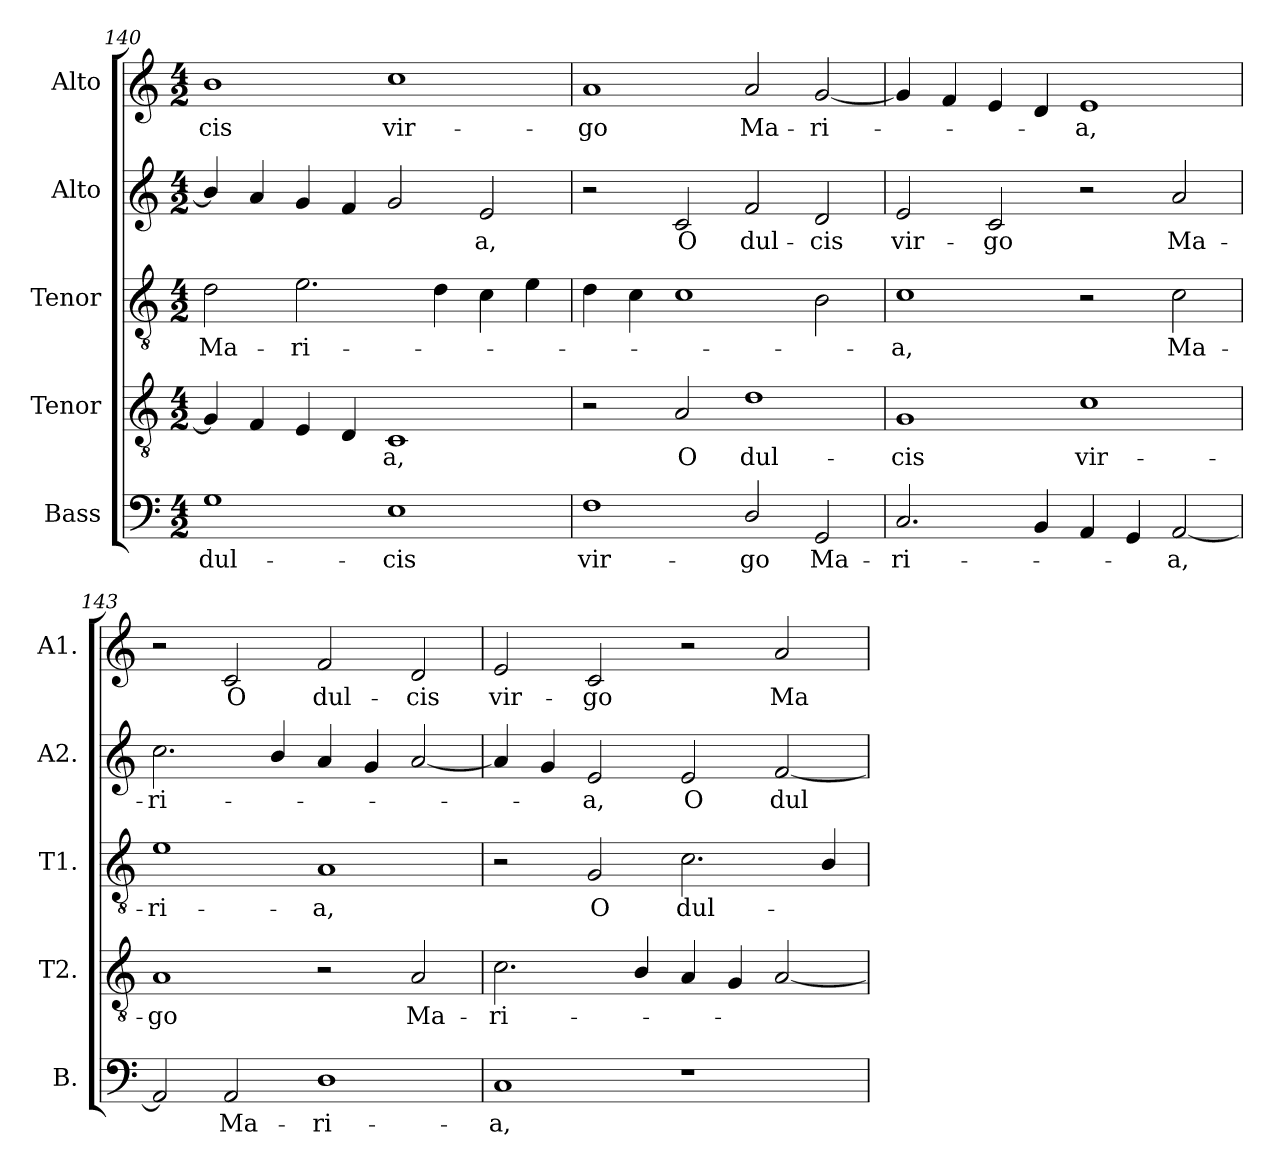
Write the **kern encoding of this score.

**kern	**text	**kern	**text	**kern	**text	**kern	**text	**kern	**text
*part5	*part5	*part4	*part4	*part3	*part3	*part2	*part2	*part1	*part1
*staff5	*staff5	*staff4	*staff4	*staff3	*staff3	*staff2	*staff2	*staff1	*staff1
*I"Bass	*	*I"Tenor	*	*I"Tenor	*	*I"Alto	*	*I"Alto	*
*I'B.	*	*I'T2.	*	*I'T1.	*	*I'A2.	*	*I'A1.	*
*clefF4	*	*clefGv2	*	*clefGv2	*	*clefG2	*	*clefG2	*
*	*	*ITrd7c12	*	*ITrd7c12	*	*	*	*	*
*k[]	*	*k[]	*	*k[]	*	*k[]	*	*k[]	*
*C:	*	*C:	*	*C:	*	*C:	*	*C:	*
*M4/2	*	*M4/2	*	*M4/2	*	*M4/2	*	*M4/2	*
=140	=140	=140	=140	=140	=140	=140	=140	=140	=140
!	!LO:LY:b:color=#000000	!	!	!	!	!	!	!	!
!	!	!	!	!	!LO:LY:b:color=#000000	!	!	!	!
!	!	!	!	!	!	!	!	!	!LO:LY:b:color=#000000
1Gi	dul-	4GGi/]	.	2Di\	Ma-	4bi/]	.	1bi	-cis
.	.	4FFi/	.	.	.	4ai/	.	.	.
!	!	!	!	!	!LO:LY:b:color=#000000	!	!	!	!
.	.	4EEi/	.	2.Ei\	-ri-	4gi/	.	.	.
.	.	4DDi/	.	.	.	4fi/	.	.	.
!	!LO:LY:b:color=#000000	!	!	!	!	!	!	!	!
!	!	!	!LO:LY:b:color=#000000	!	!	!	!	!	!
!	!	!	!	!	!	!	!	!	!LO:LY:b:color=#000000
1Ei	-cis	1CCi	-a,	.	.	2gi/	.	1cci	vir-
.	.	.	.	4Di\	.	.	.	.	.
!	!	!	!	!	!	!	!LO:LY:b:color=#000000	!	!
.	.	.	.	4Ci\	.	2ei/	-a,	.	.
.	.	.	.	4Ei\	.	.	.	.	.
=141	=141	=141	=141	=141	=141	=141	=141	=141	=141
!	!LO:LY:b:color=#000000	!	!	!	!	!	!	!	!
!	!	!	!	!	!	!	!	!	!LO:LY:b:color=#000000
1Fi	vir-	2r	.	4Di\	.	2r	.	1ai	-go
.	.	.	.	4Ci\	.	.	.	.	.
!	!	!	!LO:LY:b:color=#000000	!	!	!	!	!	!
!	!	!	!	!	!	!	!LO:LY:b:color=#000000	!	!
.	.	2AAi/	O	1Ci	.	2ci/	O	.	.
!	!LO:LY:b:color=#000000	!	!	!	!	!	!	!	!
!	!	!	!LO:LY:b:color=#000000	!	!	!	!	!	!
!	!	!	!	!	!	!	!LO:LY:b:color=#000000	!	!
!	!	!	!	!	!	!	!	!	!LO:LY:b:color=#000000
2Di/	-go	1Di	dul-	.	.	2fi/	dul-	2ai/	Ma-
!	!LO:LY:b:color=#000000	!	!	!	!	!	!	!	!
!	!	!	!	!	!	!	!LO:LY:b:color=#000000	!	!
!	!	!	!	!	!	!	!	!	!LO:LY:b:color=#000000
2GGi/	Ma-	.	.	2BBi\	.	2di/	-cis	[2gi/	-ri-
!!LO:LB:g=z
=142	=142	=142	=142	=142	=142	=142	=142	=142	=142
!	!LO:LY:b:color=#000000	!	!	!	!	!	!	!	!
!	!	!	!LO:LY:b:color=#000000	!	!	!	!	!	!
!	!	!	!	!	!LO:LY:b:color=#000000	!	!	!	!
!	!	!	!	!	!	!	!LO:LY:b:color=#000000	!	!
2.Ci/	-ri-	1GGi	-cis	1Ci	-a,	2ei/	vir-	4gi/]	.
.	.	.	.	.	.	.	.	4fi/	.
!	!	!	!	!	!	!	!LO:LY:b:color=#000000	!	!
.	.	.	.	.	.	2ci/	-go	4ei/	.
4BBi/	.	.	.	.	.	.	.	4di/	.
!	!	!	!LO:LY:b:color=#000000	!	!	!	!	!	!
!	!	!	!	!	!	!	!	!	!LO:LY:b:color=#000000
4AAi/	.	1Ci	vir-	2r	.	2r	.	1ei	-a,
4GGi/	.	.	.	.	.	.	.	.	.
!	!LO:LY:b:color=#000000	!	!	!	!	!	!	!	!
!	!	!	!	!	!LO:LY:b:color=#000000	!	!	!	!
!	!	!	!	!	!	!	!LO:LY:b:color=#000000	!	!
[2AAi/	-a,	.	.	2Ci\	Ma-	2ai/	Ma-	.	.
=143	=143	=143	=143	=143	=143	=143	=143	=143	=143
!	!	!	!LO:LY:b:color=#000000	!	!	!	!	!	!
!	!	!	!	!	!LO:LY:b:color=#000000	!	!	!	!
!	!	!	!	!	!	!	!LO:LY:b:color=#000000	!	!
2AAi/]	.	1AAi	-go	1Ei	-ri-	2.cci\	-ri-	2r	.
!	!LO:LY:b:color=#000000	!	!	!	!	!	!	!	!
!	!	!	!	!	!	!	!	!	!LO:LY:b:color=#000000
2AAi/	Ma-	.	.	.	.	.	.	2ci/	O
.	.	.	.	.	.	4bi/	.	.	.
!	!LO:LY:b:color=#000000	!	!	!	!	!	!	!	!
!	!	!	!	!	!LO:LY:b:color=#000000	!	!	!	!
!	!	!	!	!	!	!	!	!	!LO:LY:b:color=#000000
1Di	-ri-	2r	.	1AAi	-a,	4ai/	.	2fi/	dul-
.	.	.	.	.	.	4gi/	.	.	.
!	!	!	!LO:LY:b:color=#000000	!	!	!	!	!	!
!	!	!	!	!	!	!	!	!	!LO:LY:b:color=#000000
.	.	2AAi/	Ma-	.	.	[2ai/	.	2di/	-cis
=144	=144	=144	=144	=144	=144	=144	=144	=144	=144
!	!LO:LY:b:color=#000000	!	!	!	!	!	!	!	!
!	!	!	!LO:LY:b:color=#000000	!	!	!	!	!	!
!	!	!	!	!	!	!	!	!	!LO:LY:b:color=#000000
1Ci	-a,	2.Ci\	-ri-	2r	.	4ai/]	.	2ei/	vir-
.	.	.	.	.	.	4gi/	.	.	.
!	!	!	!	!	!LO:LY:b:color=#000000	!	!	!	!
!	!	!	!	!	!	!	!LO:LY:b:color=#000000	!	!
!	!	!	!	!	!	!	!	!	!LO:LY:b:color=#000000
.	.	.	.	2GGi/	O	2ei/	-a,	2ci/	-go
.	.	4BBi/	.	.	.	.	.	.	.
!	!	!	!	!	!LO:LY:b:color=#000000	!	!	!	!
!	!	!	!	!	!	!	!LO:LY:b:color=#000000	!	!
1r	.	4AAi/	.	2.Ci\	dul-	2ei/	O	2r	.
.	.	4GGi/	.	.	.	.	.	.	.
!	!	!	!	!	!	!	!LO:LY:b:color=#000000	!	!
!	!	!	!	!	!	!	!	!	!LO:LY:b:color=#000000
.	.	[2AAi/	.	.	.	[2fi/	dul-	2ai/	Ma-
.	.	.	.	4BBi/	.	.	.	.	.
=	=	=	=	=	=	=	=	=	=
*-	*-	*-	*-	*-	*-	*-	*-	*-	*-
